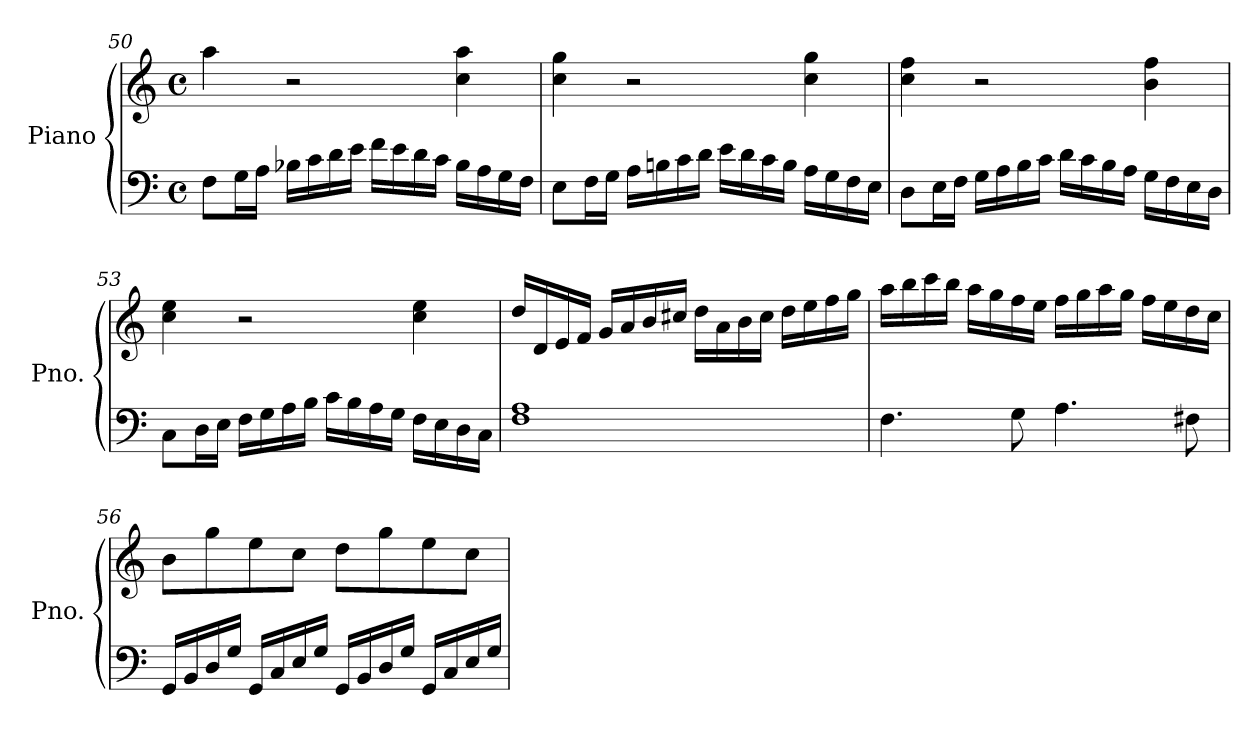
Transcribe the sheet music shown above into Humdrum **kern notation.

**kern	**kern
*part1	*part1
*staff2	*staff1
*I"Piano	*
*I'Pno.	*
*clefF4	*clefG2
*k[]	*k[]
*C:	*C:
*M4/4	*M4/4
*met(c)	*met(c)
=50	=50
8F\L	4aa\
16G\L	.
16A\JJ	.
16B-X\LL	2r
16c\	.
16d\	.
16e\JJ	.
16f\LL	.
16e\	.
16d\	.
16c\JJ	.
16B-\LL	4cc\ 4aa\
16A\	.
16G\	.
16F\JJ	.
!!LO:LB:g=z
=51	=51
8E\L	4cc\ 4gg\
16F\L	.
16G\JJ	.
16A\LL	2r
16Bn\	.
16c\	.
16d\JJ	.
16e\LL	.
16d\	.
16c\	.
16B\JJ	.
16A\LL	4cc\ 4gg\
16G\	.
16F\	.
16E\JJ	.
=52	=52
8D\L	4cc\ 4ff\
16E\L	.
16F\JJ	.
16G\LL	2r
16A\	.
16B\	.
16c\JJ	.
16d\LL	.
16c\	.
16B\	.
16A\JJ	.
16G\LL	4b\ 4ff\
16F\	.
16E\	.
16D\JJ	.
!!LO:LB:g=z
=53	=53
8C\L	4cc\ 4ee\
16D\L	.
16E\JJ	.
16F\LL	2r
16G\	.
16A\	.
16B\JJ	.
16c\LL	.
16B\	.
16A\	.
16G\JJ	.
16F\LL	4cc\ 4ee\
16E\	.
16D\	.
16C\JJ	.
=54	=54
1F 1A	16dd/LL
.	16d/
.	16e/
.	16f/JJ
.	16g/LL
.	16a/
.	16b/
.	16cc#X/JJ
.	16dd\LL
.	16a\
.	16b\
.	16cc#\JJ
.	16dd\LL
.	16ee\
.	16ff\
.	16gg\JJ
!!LO:LB:g=z
=55	=55
4.F\	16aa\LL
.	16bb\
.	16ccc\
.	16bb\JJ
.	16aa\LL
.	16gg\
8G\	16ff\
.	16ee\JJ
4.A\	16ff\LL
.	16gg\
.	16aa\
.	16gg\JJ
.	16ff\LL
.	16ee\
8F#X\	16dd\
.	16cc\JJ
=56	=56
16GG/LL	8b\L
16BB/	.
16D/	8gg\
16G/JJ	.
16GG/LL	8ee\
16C/	.
16E/	8cc\J
16G/JJ	.
16GG/LL	8dd\L
16BB/	.
16D/	8gg\
16G/JJ	.
16GG/LL	8ee\
16C/	.
16E/	8cc\J
16G/JJ	.
=	=
*-	*-
